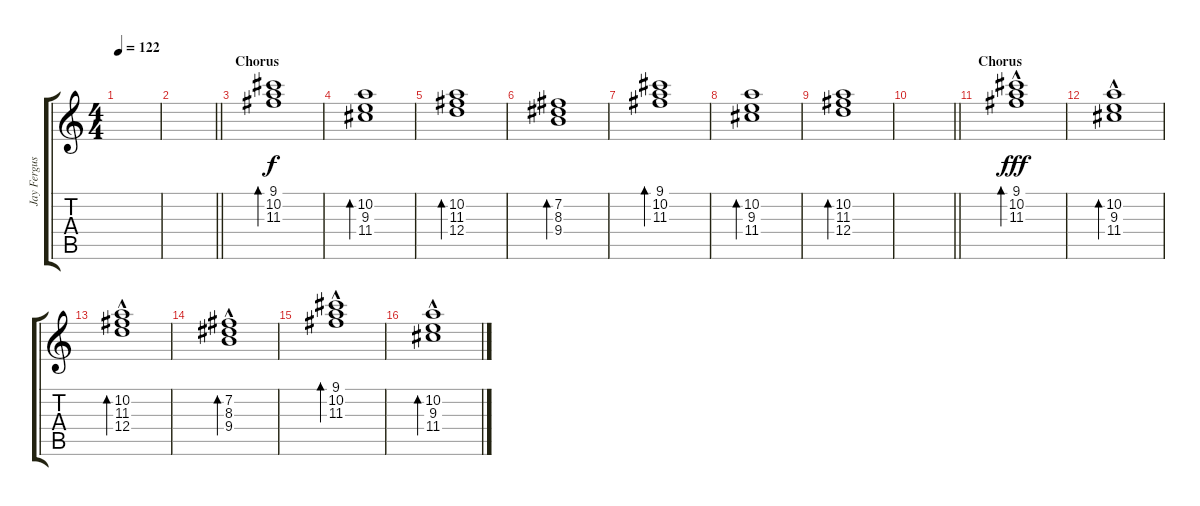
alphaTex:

\track ("Jay Ferguson" "Jay Fergus") {instrument electricguitarclean}
\staff {score tabs}
\tuning (E4 B3 G3 D3 A2 E2) {hide}
\ts (4 4)
\tempo 122
\clef g2
\ks c
|
\barLineRight lightlight
|
\section ("" "Chorus")
(9.1 10.2 11.3).1{bd 240} |
(10.2 9.3 11.4).1{bd 240} |
(10.2 11.3 12.4).1{bd 240} |
(7.2 8.3 9.4).1{bd 240} |
(9.1 10.2 11.3).1{bd 240} |
(10.2 9.3 11.4).1{bd 240} |
(10.2 11.3 12.4).1{bd 240} |
\barLineRight lightlight
|
\section ("" "Chorus")
(9.1{hac} 10.2{hac} 11.3{hac}).1{bd 240 dy fff} |
(10.2{hac} 9.3{hac} 11.4{hac}).1{bd 240} |
(10.2{hac} 11.3{hac} 12.4{hac}).1{bd 240} |
(7.2{hac} 8.3{hac} 9.4{hac}).1{bd 240} |
(9.1{hac} 10.2{hac} 11.3{hac}).1{bd 240} |
(10.2{hac} 9.3{hac} 11.4{hac}).1{bd 240}
